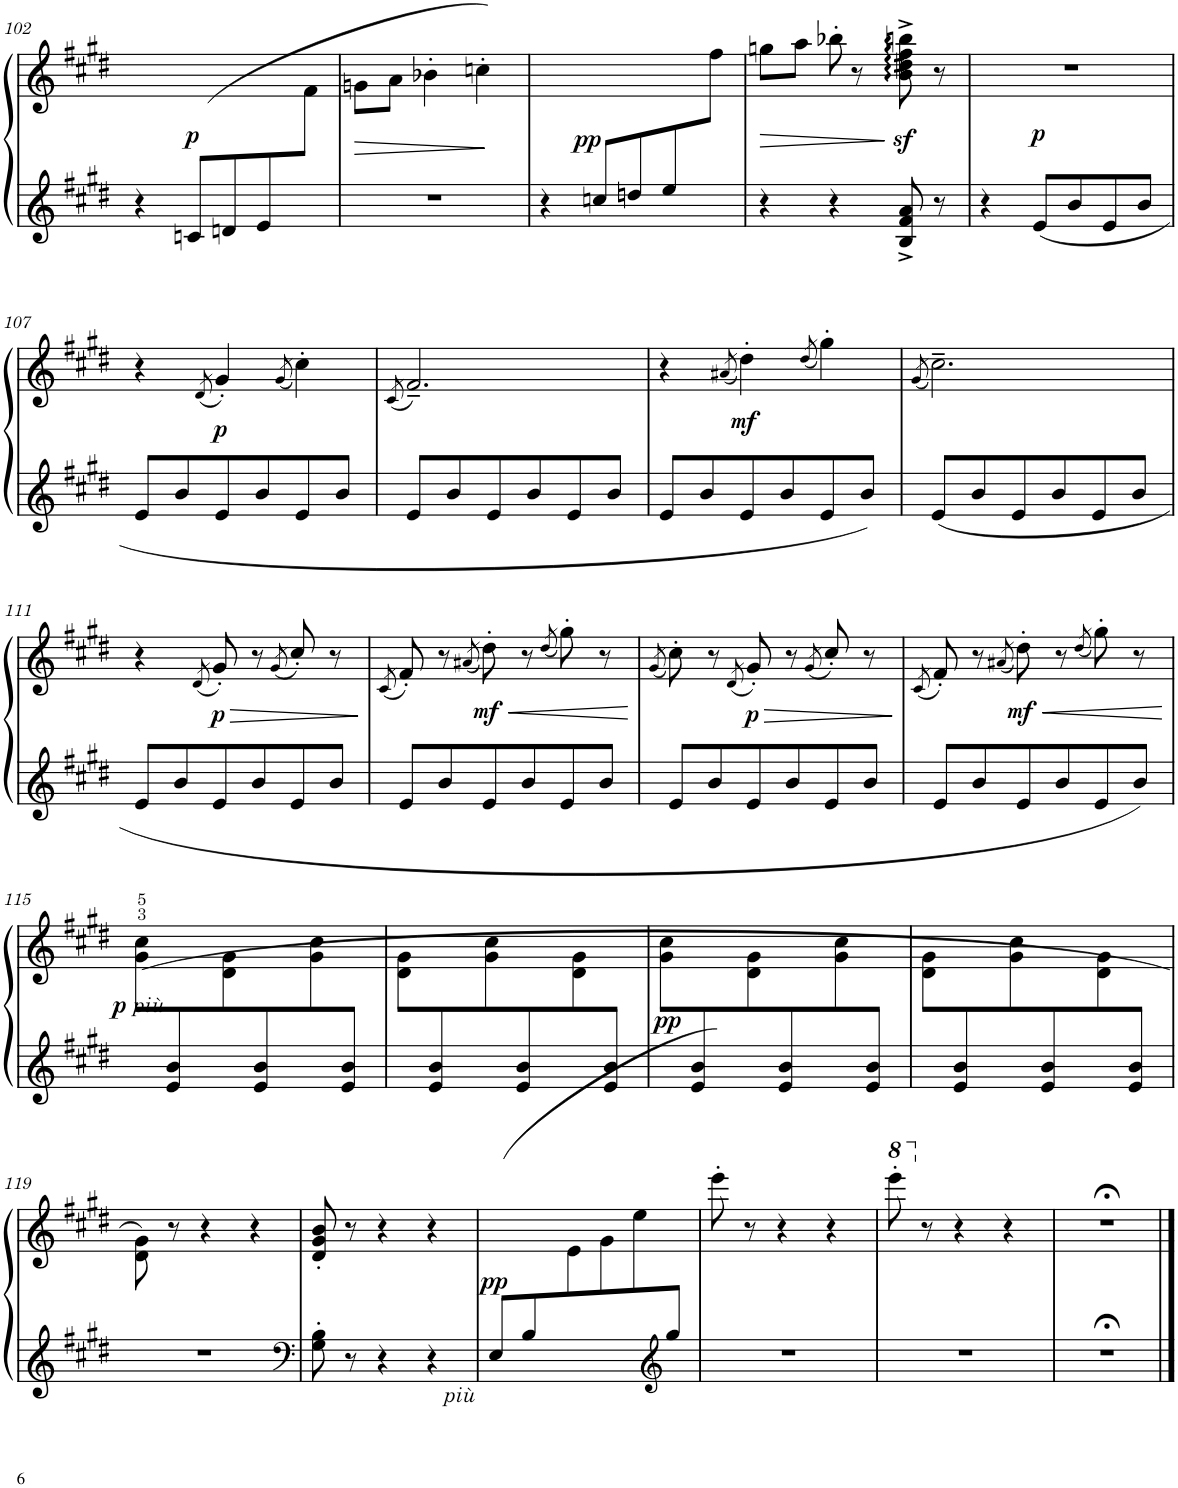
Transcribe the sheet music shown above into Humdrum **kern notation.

**kern	**kern	**dynam
*part1	*part1	*part1
*staff2	*staff1	*staff1/2
*I"Piano	*	*
*I'Pno.	*	*
!!LO:PB:g=z
*clefG2	*clefG2	*
*k[f#c#g#d#]	*k[f#c#g#d#]	*
*M3/4	*M3/4	*
=102	=102	=102
*	*^	*
4r	2.ryy	8ryy	.
!	!	!	!LO:DY:a=2
*	*v	*v	*
(8cn/L	.	p
8dn/	.	.
8e/	.	.
*	*^	*
8ryy	.	8f#\J	.
=103	=103	=103	=103
!	!	!	!LO:HP:b
*	*v	*v	*
2.r	8gn\L	>
.	8a\J	.
.	4b-X'\	.
.	4ccn'\)	.
.	.	]
=104	=104	=104
*	*^	*
4r	4ryy	8ryy	.
!	!	!	!LO:DY:a=2
*	*v	*v	*
8ccn/L	2ryy	pp
8ddn/	.	.
8ee/	.	.
*	*^	*
8ryy	.	8ff#\J	.
=105	=105	=105	=105
!	!	!	!LO:HP:b
*	*v	*v	*
4r	8ggn\L	>
.	8aa\J	.
4r	8bb-X'\	.
.	8r	.
8B/^ 8f#/^ 8a/^	8b\z<^ 8dd#X\z<^ 8ff#\z<^ 8bbn\z<^	]
8r	8r	.
=106	=106	=106
4r	2.r	.
!	!	!LO:DY:a=2
8e/L	.	p
8b/	.	.
8e/	.	.
8b/J	.	.
!!LO:LB:g=z
=107	=107	=107
8e/L	4r	.
8b/	.	.
.	(8qd#/	.
!	!	!LO:DY:b
8e/	4g#'/)	p
8b/	.	.
.	(8qg#/	.
8e/	4cc#'\)	.
8b/J	.	.
=108	=108	=108
.	(8qc#/	.
8e/L	2.f#~/)	.
8b/	.	.
8e/	.	.
8b/	.	.
8e/	.	.
8b/J	.	.
=109	=109	=109
8e/L	4r	.
8b/	.	.
.	(8qa#X/	.
!	!	!LO:DY:b
8e/	4dd#'\)	mf
8b/	.	.
.	(8qdd#/	.
8e/	4gg#'\)	.
8b/J	.	.
=110	=110	=110
.	(8qg#/	.
8e/L	2.cc#~\)	.
8b/	.	.
8e/	.	.
8b/	.	.
8e/	.	.
8b/J	.	.
!!LO:LB:g=z
=111	=111	=111
8e/L	4r	.
8b/	.	.
.	(8qd#/	.
!	!	!LO:DY:b
8e/	8g#'/)	p
8b/	8r	.
.	(8qg#/	.
8e/	8cc#'/)	.
8b/J	8r	.
=112	=112	=112
.	(8qc#/	.
8e/L	8f#'/)	.
8b/	8r	.
.	(8qa#X/	.
!	!	!LO:DY:b
8e/	8dd#'\)	mf
8b/	8r	.
.	(8qdd#/	.
8e/	8gg#'\)	.
8b/J	8r	.
=113	=113	=113
.	(8qg#/	.
8e/L	8cc#'\)	.
8b/	8r	.
.	(8qd#/	.
!	!	!LO:DY:b
8e/	8g#'/)	p
8b/	8r	.
.	(8qg#/	.
8e/	8cc#'/)	.
8b/J	8r	.
=114	=114	=114
.	(8qc#/	.
8e/L	8f#'/)	.
8b/	8r	.
.	(8qa#X/	.
!	!	!LO:DY:b
8e/	8dd#'\)	mf
8b/	8r	.
.	(8qdd#/	.
8e/	8gg#'\)	.
8b/J	8r	.
!!LO:LB:g=z
=115	=115	=115
*^	*	*
!	!	!LO:TX:b:i:t=più	!
!	!	!	!LO:DY:b
8ryy	2.ryy	(8g#\ 8cc#\L	p
8e/ 8b/	.	8ryy	.
8ryy	.	8d#\ 8g#\	.
8e/ 8b/	.	8ryy	.
8ryy	.	8g#\ 8cc#\	.
8e/ 8b/J	.	8ryy	.
=116	=116	=116	=116
8ryy	2.ryy	8d#\ 8g#\L	.
8e/ 8b/	.	8ryy	.
8ryy	.	8g#\ 8cc#\	.
8e/ 8b/	.	8ryy	.
8ryy	.	8d#\ 8g#\	.
8e/ 8b/J	.	8ryy	.
=117	=117	=117	=117
!	!	!	!LO:DY:b
8ryy	2.ryy	8g#\ 8cc#\L	pp
8e/ 8b/	.	8ryy	.
8ryy	.	8d#\ 8g#\	.
8e/ 8b/	.	8ryy	.
8ryy	.	8g#\ 8cc#\	.
8e/ 8b/J	.	8ryy	.
=118	=118	=118	=118
8ryy	2.ryy	8d#\ 8g#\L	.
8e/ 8b/	.	8ryy	.
8ryy	.	8g#\ 8cc#\	.
8e/ 8b/	.	8ryy	.
8ryy	.	8d#\ 8g#\	.
8e/ 8b/J	.	8ryy	.
*v	*v	*	*
!!LO:LB:g=z
=119	=119	=119
2.r	8d#\ 8g#\)	.
.	8r	.
.	4r	.
.	4r	.
=120	=120	=120
*clefF4	*	*
8G#\' 8B\'	8d#/' 8g#/' 8b/'	.
8r	8r	.
4r	4r	.
4r	4r	.
=121	=121	=121
*	*ped	*
*	*^	*
!LO:TX:b:i:t=più	!	!	!
!	!	!	!LO:DY:a=2
(>8E/L	2.ryy	4ryy	pp
8B/	.	.	.
4.ryy	.	8e\	.
.	.	8g#\	.
.	.	8ee\	.
*clefG2	*	*	*
8gg#/J	.	8ryy	.
*	*v	*v	*
=122	=122	=122
2.r	8eee'\)	.
.	8r	.
.	4r	.
.	4r	.
=123	=123	=123
*	*8va	*
2.r	8eeee'\	.
*	*X8va	*
.	8r	.
.	4r	.
.	4r	.
=124	=124	=124
*	*Xped	*
2.r;<	2.r;<	.
==	==	==
*-	*-	*-
